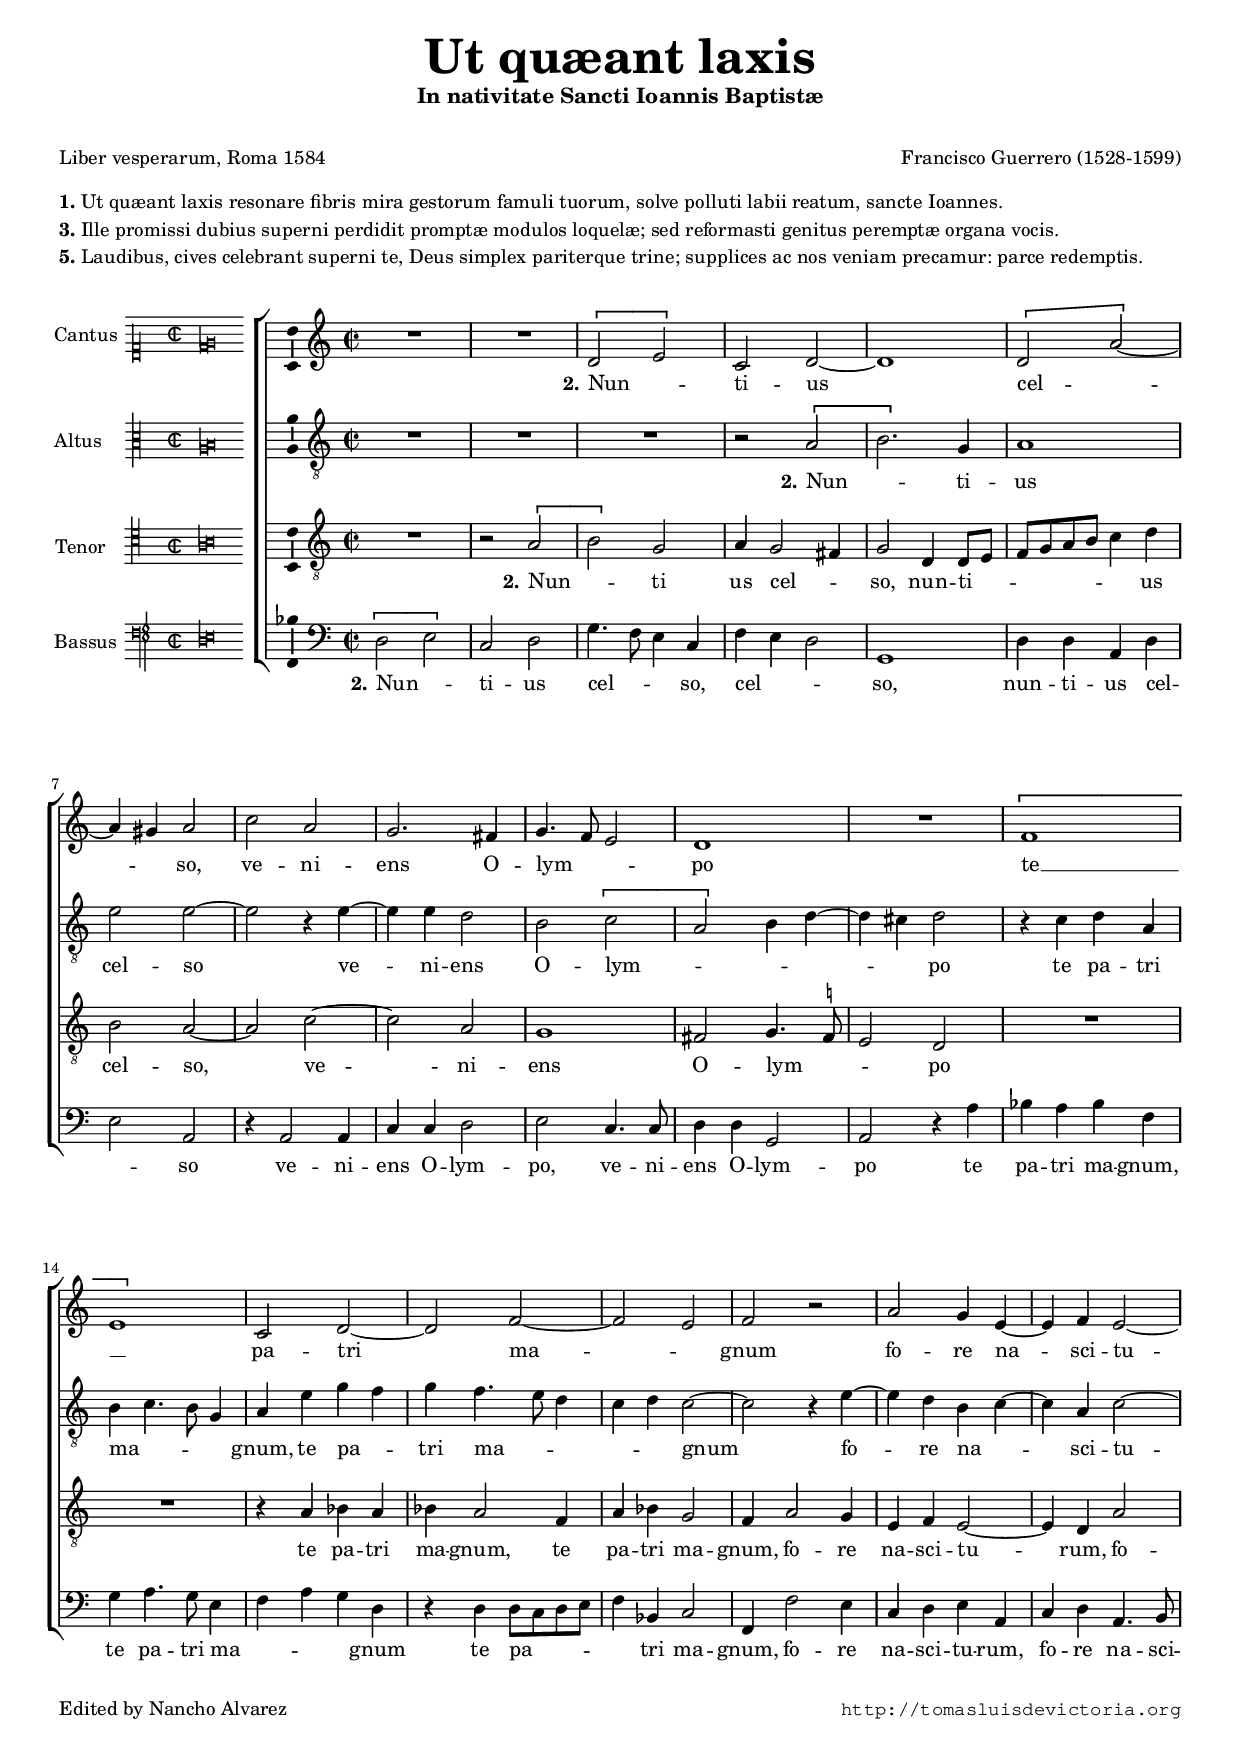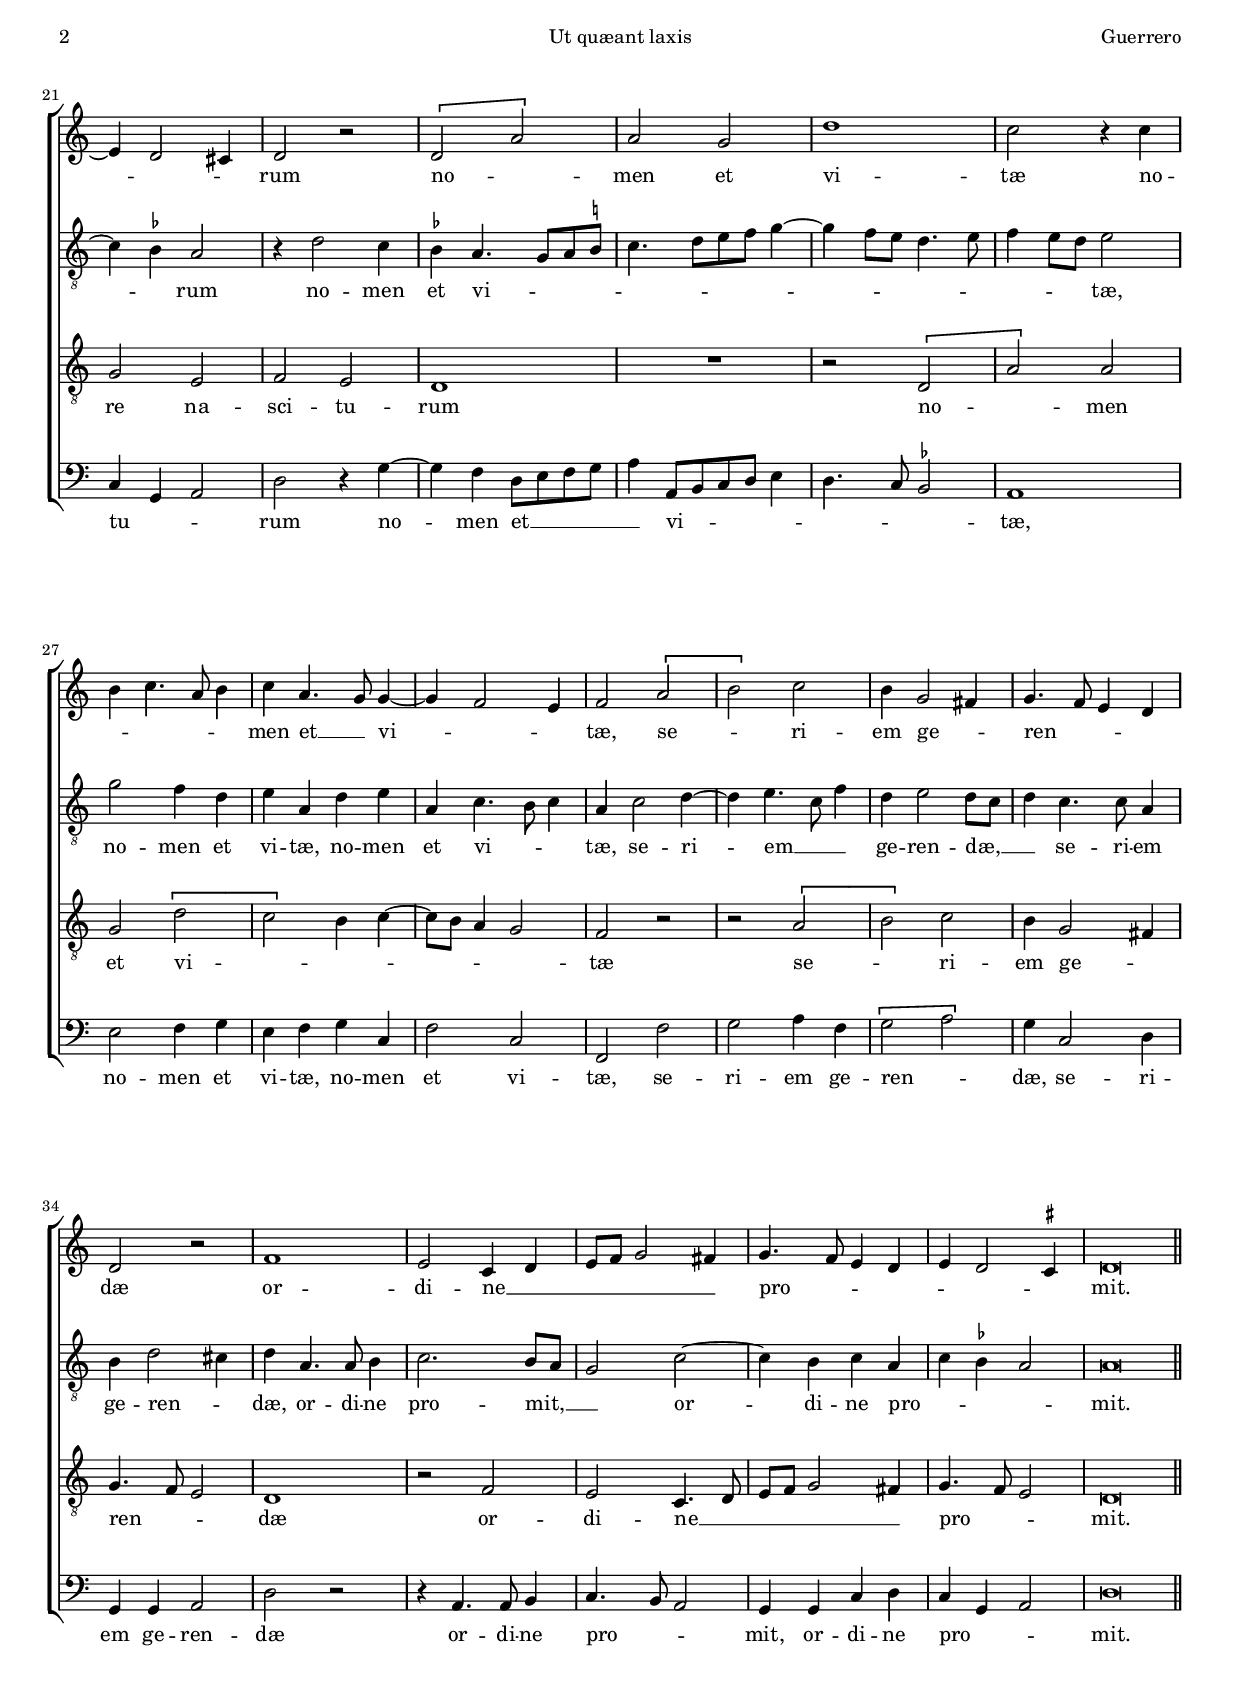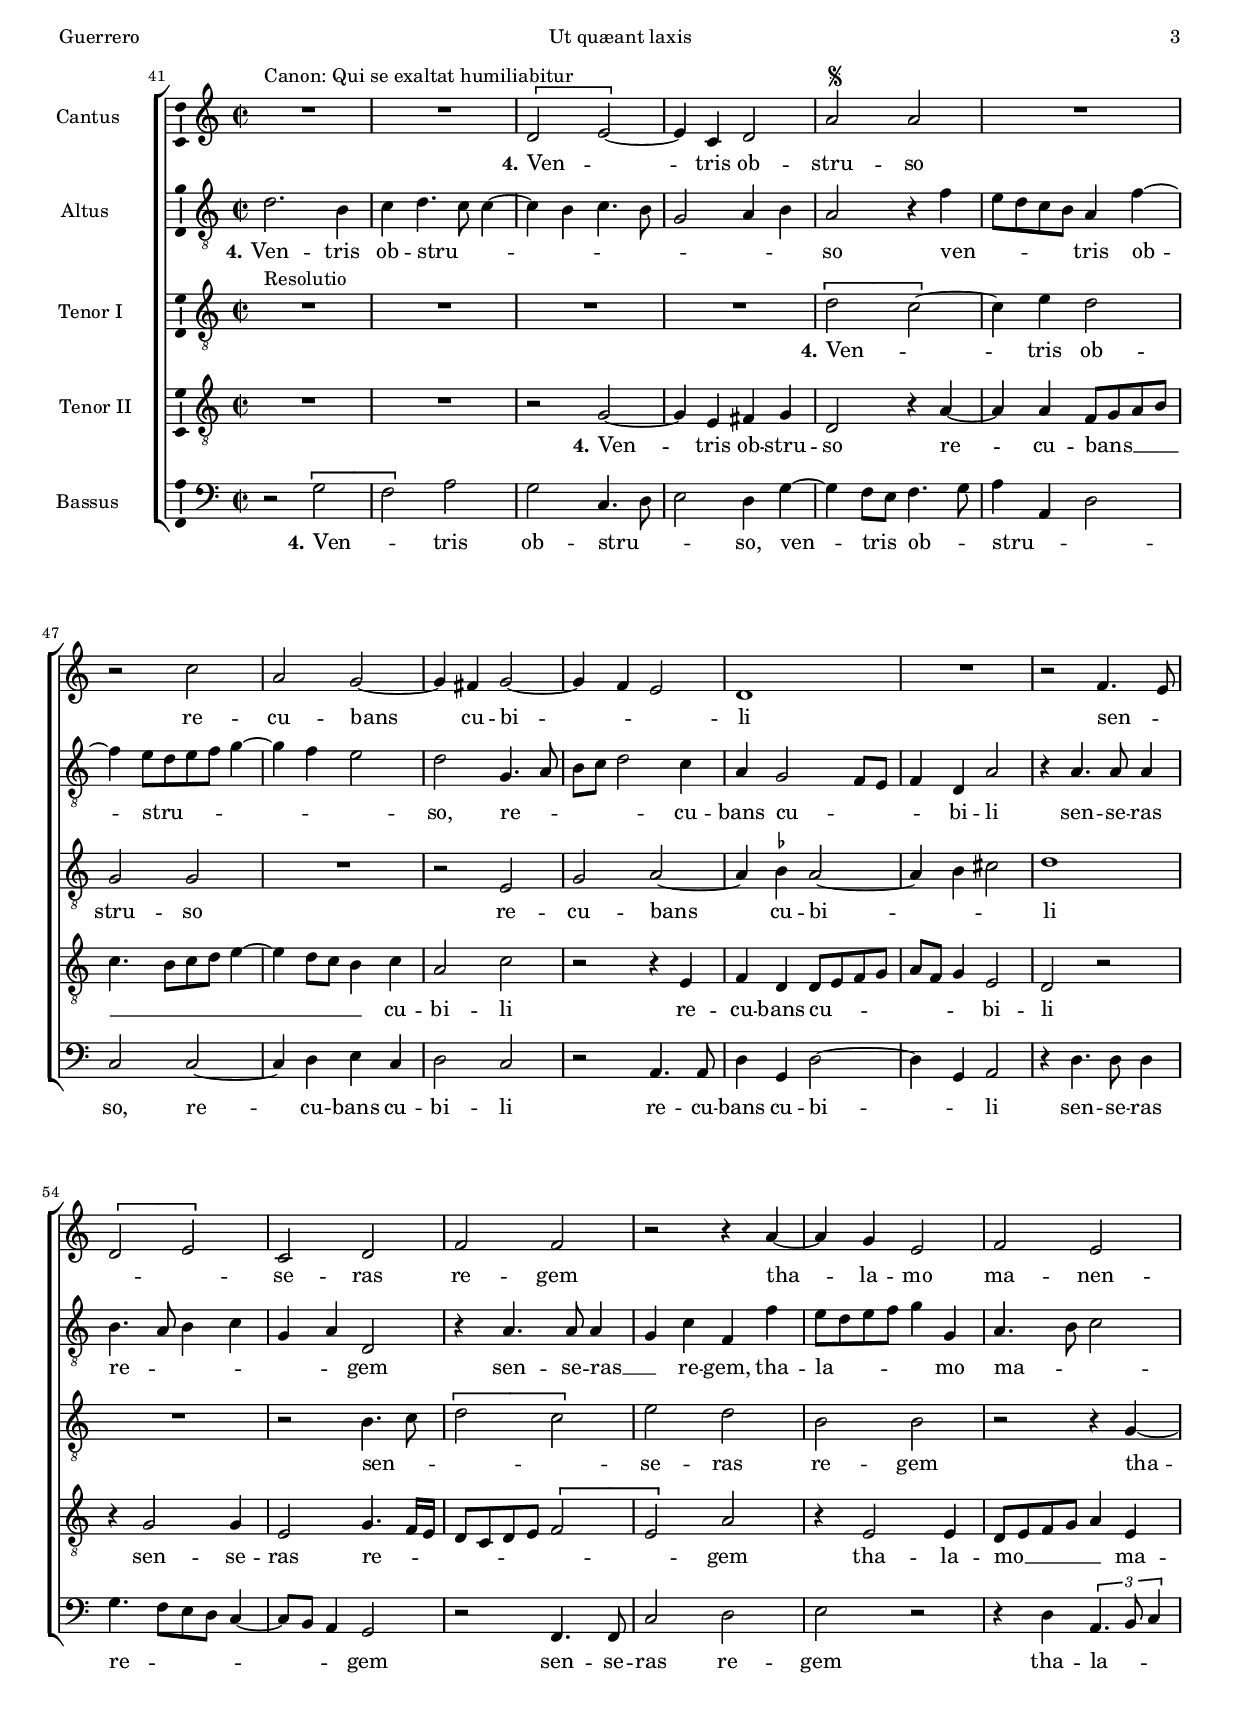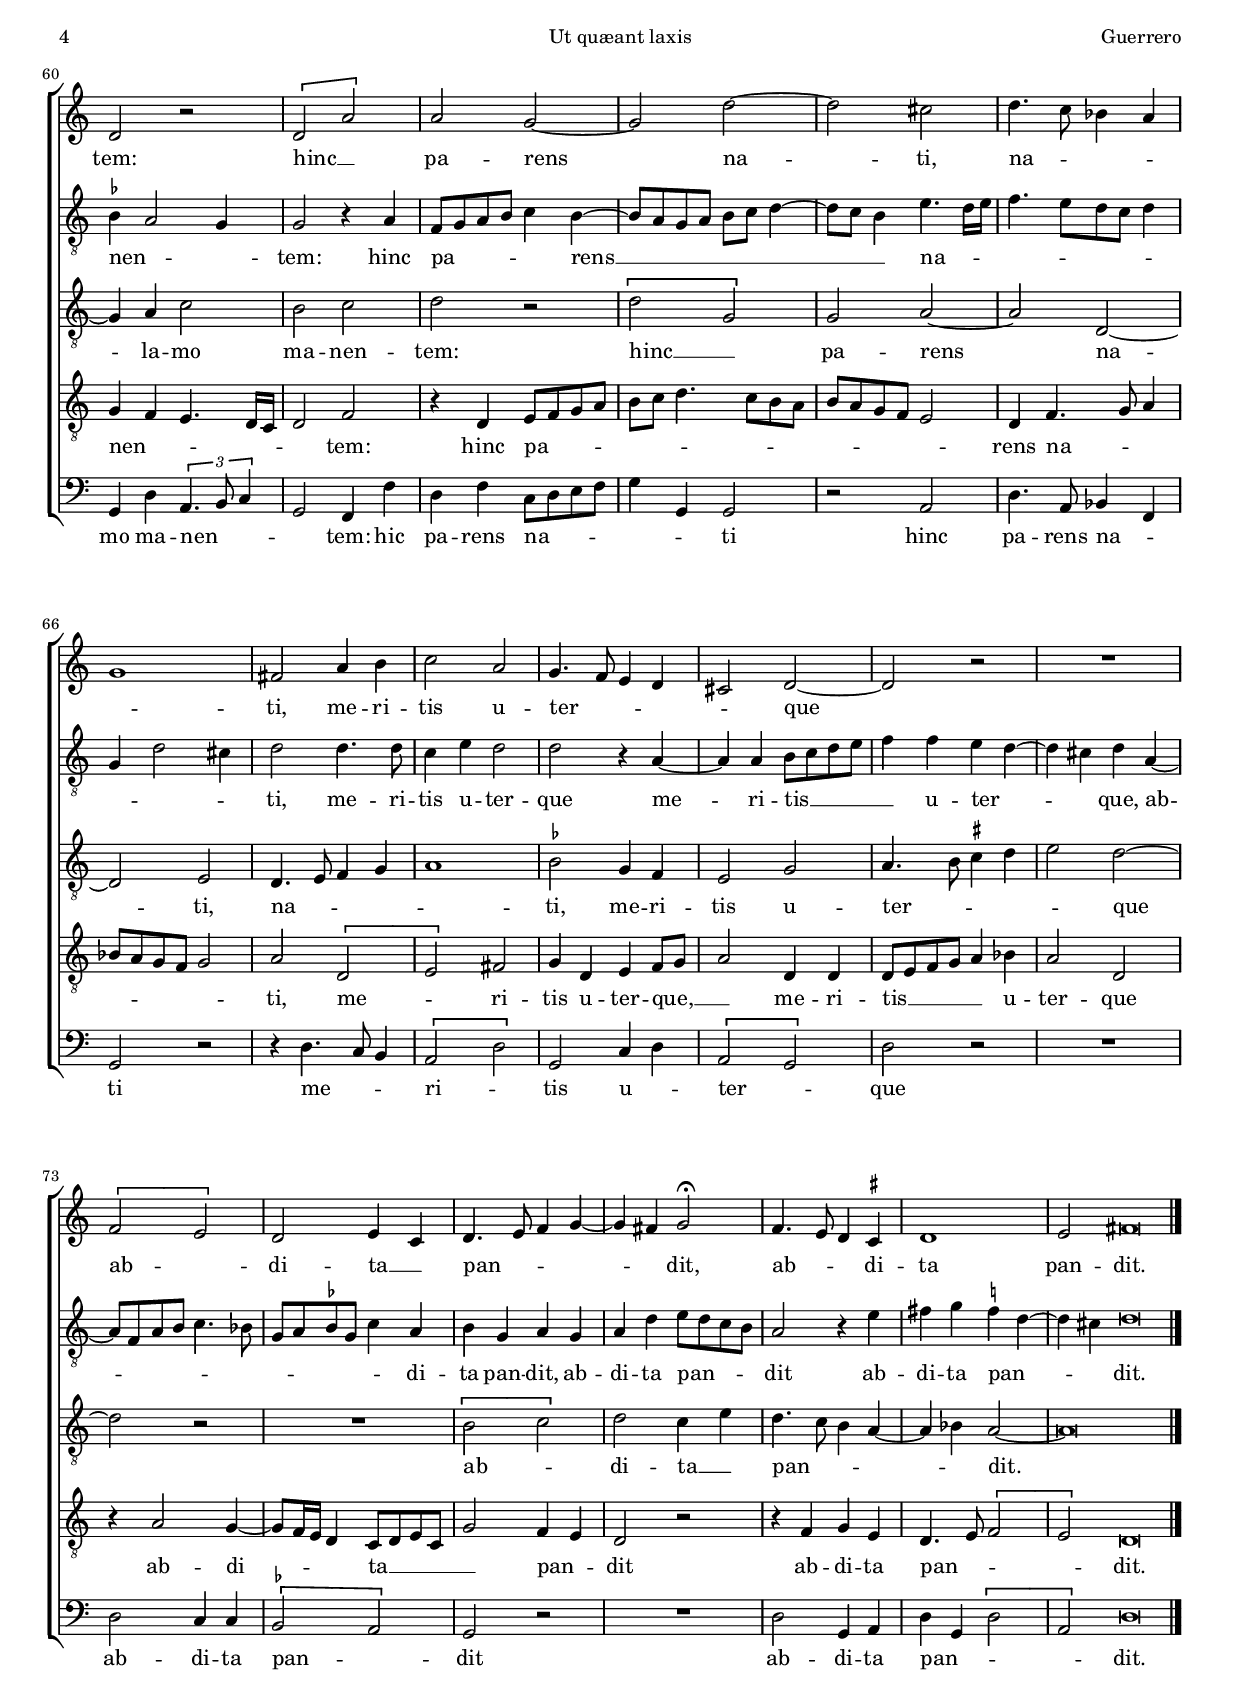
\version "2.18.0"

#(set-default-paper-size "a4")
#(set-global-staff-size 16.6)
#(ly:set-option 'point-and-click #f)
%mobile -s14.5 -i3.0

italicas=\override LyricText.font-shape = #'italic
rectas=\override LyricText.font-shape = #'upright
ss=\once \set suggestAccidentals = ##t
incipitwidth = 20

htitle="Ut quæant laxis"
hcomposer="Guerrero"

\header {
	title=\markup{\fontsize #4 "Ut quæant laxis"}
	subtitle="In nativitate Sancti Ioannis Baptistæ"
	subsubtitle=\markup{\null \vspace #1 }
	composer="Francisco Guerrero (1528-1599)"
        pdfauthor=\composer
	poet=\markup{"Liber vesperarum, Roma 1584"}
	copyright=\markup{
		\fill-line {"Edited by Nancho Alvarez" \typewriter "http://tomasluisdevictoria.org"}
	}
%	tagline=""
}

%tablet \markup {\null \vspace #8 }

\markup{"  "}
\markup{"  "}
\markup{"  "}
\markup{
\line{\bold "1." "Ut quæant laxis resonare fibris mira gestorum famuli tuorum, solve polluti labii reatum, sancte Ioannes."}} 
\markup{"  "}
\markup{
\line{\bold "3." "Ille promissi dubius superni perdidit promptæ modulos loquelæ; sed reformasti genitus peremptæ organa vocis."}}
\markup{"  "}
\markup{
\line{\bold "5." "Laudibus, cives celebrant superni te, Deus simplex pariterque trine; supplices ac nos veniam precamur: parce redemptis."}}
\markup{" "}
\markup{"  "}

%tablet \pageBreak

global={\key c \major \time 2/2 \skip 1*40 \bar "||" }

cantus=\relative c'{
	R1*2
	\[d2 e\]
	c d ~
	d1
	\[d2 a' ~ \]
	a4 gis a2
	c a
	g2. fis4
	g4. f8 e2
	d1
	R1
	\[f1
	e\]
	c2 d ~
	d f ~
	f e
	f r
	a g4 e ~
	e f e2 ~
	e4 d2 cis4
	d2 r
	\[d a'\]
	a g
	d'1
	c2 r4 c
	b c4. a8 b4
	c a4. g8 g4 ~
	g f2 e4
	f2 \[a
	b\] c
	b4 g2 fis4
	g4. f8 e4 d
	d2 r
	f1
	e2 c4 d
	e8 f g2 fis4
	g4. f8 e4 d
	e d2 \ss cis4 
	d\breve*1/2
}

altus=\relative c'{
	R1*3
	r2 \[a
	b2.\] g4
	a1
	e'2 e ~
	e r4 e ~
	e4 e d2
	b \[c
	a\] b4 d ~
	d cis d2
	r4 c d a
	b c4. b8 g4
	a e' g f
	g f4. e8 d4
	c d c2 ~
	c2 r4 e ~
	e d b c ~
	c a c2 ~
	c4 \ss bes a2
	r4 d2 c4
	\ss bes a4. g8 a \ss b
	c4. d8[ e f] g4 ~
	g f8 e d4. e8
	f4 e8 d e2
	g2 f4 d
	e a, d e
	a, c4. b8 c4
	a c 2d4 ~
	d e4. c8 f4
	d e2 d8 c
	d4 c4. c8 a4
	b d2 cis4
	d a4. a8 b4
	c2. b8 a
	g2 c ~
	c4 b c a
	c \ss bes a2
	a\breve*1/2
}

tenor=\relative c'{
	R1
	r2 \[a
	b\] g
	a4 g2 fis4
	g2 d4 d8 e
	f g a b c4 d
	b2 a ~
	a c ~
	c a
	g1
	fis2 g4. \ss f8
	e2 d
	R1*2
	r4 a' bes a
	bes a2 f4
	a bes g2
	f4 a2 g4
	e f e2 ~
	e4 d a'2 
	g2 e
	f e
	d1
	R1
	r2 \[d 
	a'\] a
	g \[d'
	c\] b4 c ~
	c8 b a4 g2
	f r
	r \[a
	b\] c
	b4 g2 fis4
	g4. f8 e2
	d1
	r2 f
	e c4. d8 
	e f g2 fis4
	g4. f8 e2
	d\breve*1/2
}

bassus=\relative c{
	\[d2 e\]
	c d
	g4. f8 e4 c
	f e d2
	g,1
	d'4 d a d
	e2 a,
	r4 a2 a4
	c c d2
	e c4. c8 
	d4 d g,2
	a r4 a'
	bes a bes f
	g a4. g8 e4
	f a g d
	r4 d d8 c d e
	f4 bes, c2
	f,4 f'2 e4
	c d e a, 
	c d a4. b8
	c4 g a2
	d2 r4 g ~
	g f d8 e f g 
	a4 a,8[ b c d] e4
	d4. c8 \ss bes2
	a1
	e'2 f4 g
	e f g c,
	f2 c
	f, f'
	g a4 f
	\[g2 a\]
	g4 c,2 d4
	g,4 g a2
	d r
	r4 a4. a8 b4
	c4. b8 a2
	g4 g c d
	c g a2
	d\breve*1/2
}

textocantus=\lyricmode{
\set stanza = "2."
Nun -- _ ti -- us cel -- _ _ so, ve -- ni -- ens O -- lym -- _ _ po
te __ _ pa -- tri ma -- _ gnum
fo -- re na -- sci -- tu -- _ _ rum
no -- _ men et vi -- tæ
no -- _ _ _ _ men et __ _ vi -- _ _ tæ,
se -- _ ri -- em ge -- _ ren -- _ _ _ dæ
or -- di -- ne __ _ _ _ _ _ pro -- _ _ _ _ _ _ mit.
}

textoaltus=\lyricmode{
\set stanza = "2."
Nun -- _ ti -- us cel -- so
ve -- ni -- ens O -- lym -- _ _ _ _ po
te pa -- tri ma -- _ _ _ gnum,
te pa -- _ tri ma -- _ _ _ _ gnum
fo -- re na -- _ sci -- tu -- _ rum
no -- men et vi -- _ _ _ _ _ _ _ _ _ _ _ _ _ _ _ tæ,
no -- men et vi -- tæ,
no -- men et vi -- _ _ tæ,
se -- ri -- em __ _ _ ge -- ren -- dæ, __ _ _ 
se -- ri -- em ge -- ren -- _ dæ,
or -- di -- ne pro -- mit, __ _ _ 
or -- di -- ne pro -- _ _ _ mit.
}

textotenor=\lyricmode{
\set stanza = "2."
Nun -- _ ti us cel -- _ so,
nun -- ti -- _ _ _ _ _ _ us cel -- so,
ve -- ni -- ens O -- lym -- _ _ po
te pa -- tri ma -- gnum,
te pa -- tri ma -- gnum,
fo -- re na -- sci -- tu -- rum,
fo -- re na -- sci -- tu -- rum
no -- _ men et vi -- _ _ _ _ _ _ tæ
se -- _ ri -- em ge -- _ ren -- _ _ dæ
or -- di -- ne __ _ _ _ _ _ pro -- _ _ mit.
}

textobassus=\lyricmode{
\set stanza = "2."
Nun -- _ ti -- us cel -- _ _ so,
cel -- _ _ so,
nun -- ti -- us cel -- _ so
ve -- ni -- ens O -- lym -- po,
ve -- ni -- ens O -- lym -- po
te pa -- tri ma -- gnum,
te pa -- tri ma -- _ _ _ gnum
te pa -- _ _ _ _ tri ma -- gnum,
fo -- re na -- sci -- tu -- rum,
fo -- re na -- sci -- tu -- _ _ rum
no -- men et __ _ _ _ _ vi -- _ _ _ _ _ _ _ tæ,
no -- men et vi -- tæ,
no -- men et vi -- tæ,
se -- ri -- em ge -- ren -- _ dæ,
se -- ri -- em ge -- ren -- dæ
or -- di -- ne pro -- _ _ mit,
or -- di -- ne pro -- _ _ mit.
}

incipitcantus=\markup{
	\score{
		{ 
		\set Staff.instrumentName="Cantus "
		\override NoteHead.style = #'neomensural
		\override Rest.style = #'neomensural
		\override Staff.TimeSignature.style = #'neomensural
		\cadenzaOn 
		\clef "petrucci-c1"
		\key c \major
		\time 2/2
		\[d'1 e'\]
		} 
	\layout {
		\context {\Voice
			\remove Ligature_bracket_engraver
			\consists Mensural_ligature_engraver
		}
		line-width=\incipitwidth
		indent = 0
	}
	}
}

incipitaltus=\markup{
	\score{
		{ 
		\set Staff.instrumentName="Altus    "
		\override NoteHead.style = #'neomensural
		\override Rest.style = #'neomensural
		\override Staff.TimeSignature.style = #'neomensural
		\cadenzaOn 
		\clef "petrucci-c3"
		\key c \major
		\time 2/2
		\[a1 b\]
		} 
	\layout {
		\context {\Voice
			\remove Ligature_bracket_engraver
			\consists Mensural_ligature_engraver
		}
		line-width=\incipitwidth
		indent = 0
	}
	}
}

incipittenor=\markup{
	\score{
		{ 
		\set Staff.instrumentName="Tenor   "
		\override NoteHead.style = #'neomensural 
		\override Rest.style = #'neomensural
		\override Staff.TimeSignature.style = #'neomensural
		\cadenzaOn 
		\clef "petrucci-c4"
		\key c \major
		\time 2/2
		\[a1 b\]
		} 
	\layout {
		\context {\Voice
			\remove Ligature_bracket_engraver
			\consists Mensural_ligature_engraver
		}
		line-width=\incipitwidth
		indent=0
	}
	}
}

incipitbassus=\markup{
	\score{
		{ 
		\set Staff.instrumentName="Bassus "
		\override NoteHead.style = #'neomensural 
		\override Rest.style = #'neomensural
		\override Staff.TimeSignature.style = #'neomensural
		\cadenzaOn 
		\clef "petrucci-f4"
		\key c \major
		\time 2/2
		\[d1 e\]
		} 
	\layout {
		\context {\Voice
			\remove Ligature_bracket_engraver
			\consists Mensural_ligature_engraver
		}
		line-width=\incipitwidth
		indent=0
	}
	}
}



\score {\transpose c' c'{
\new ChoirStaff<<

	\new Staff <<\global
	\new Voice="v1" {
		\set Staff.instrumentName=\incipitcantus
		\clef "treble"
		\cantus }
	\new Lyrics \lyricsto "v1" {\textocantus }
	>>

	\new Staff <<\global
	\new Voice="v2" {
		\set Staff.instrumentName=\incipitaltus
		\clef "G_8"
		\altus }
	\new Lyrics \lyricsto "v2" {\textoaltus }
	>>
	
	\new Staff <<\global
	\new Voice="v3" {
		\set Staff.instrumentName=\incipittenor
		\clef "G_8"
		\tenor }
	\new Lyrics \lyricsto "v3" {\textotenor }
	>>

	\new Staff <<\global
	\new Voice="v4" {
		\set Staff.instrumentName=\incipitbassus
		\clef "bass"
		\bassus }
	\new Lyrics \lyricsto "v4" {\textobassus }
	>>
	
>>

	}%transpose

\layout{ 
	\context {\Lyrics 
		\override VerticalAxisGroup.minimum-Y-extent = #'(-0.0 . 0.0) 
		%\override LyricText.font-size = #1.2
		\override LyricHyphen.minimum-distance = #0.33
	}
	\context {\Score 
		\override BarNumber.padding = #2 
	}
	\context {\Voice 
		%melismaBusyProperties = #'() 
	}
	%\context { \Staff \RemoveEmptyStaves }
	\context {\Staff 
		\override VerticalAxisGroup.staff-staff-spacing =
			#'((basic-distance . 11) (minimum-distance . 0) (padding . 1))
		\consists Ambitus_engraver 
		\override LigatureBracket.padding = #1
	}
}

%\midi {}

}

%%%%%%%%%%%%%%%%%%%%%%%%%%%%%%%%%%%%%%%%%%%%%%%%%%%%%%%%%%%%%%%%%%%%%%%
global={\key c \major \time 2/2 \skip 1*39 \bar "|." }


cantus=\relative c'{
	\set Score.currentBarNumber = #41 \bar ""
	\once \override TextScript.padding = #1.2
	s4*0^\markup{"Canon: Qui se exaltat humiliabitur"}
	R1*2
	\[d2 e ~ \]
	e4 c d2
	a'2^\markup{\hspace #1 \smaller \smaller \musicglyph #"scripts.segno"} a
	R1
	r2 c
	a g ~
	g4 fis g2 ~
	g4 f e2
	d1
	R1
	r2 f4. e8 
	\[d2 e\]
	c d
	f f
	r2 r4 a ~
	a g e2
	f e
	d r
	\[d a'\]
	a g ~
	g d' ~
	d cis
	d4. c8 bes4 a
	g1
	fis2 a4 b
	c2 a
	g4. f8 e4 d
	cis2 d ~
	d r
	R1
	\[f2 e\]
	d e4 c
	d4. e8 f4 g ~
	g fis g2^\markup{\hspace #1 \smaller \smaller \musicglyph #"scripts.ufermata"}
	f4. e8 d4 \ss cis4
	d1
	e2 fis\breve*1/4
}

altus=\relative c'{
	d2. b4
	c d4. c8 c4 ~
	c b c4. b8
	g2 a4 b
	a2 r4 f'
	e8 d c b a4 f' ~
	f e8[ d e f] g4 ~
	g f e2
	d2 g,4. a8
	b c d2 c4
	a g2 f8 e
	f4 d a'2
	r4 a4. a8 a4
	b4. a8 b4 c
	g a d,2
	r4 a'4. a8 a4
	g c f, f'
	e8 d e f g4 g,
	a4. b8 c2
	\ss bes4 a2 g4
	g2 r4 a
	f8 g a b c4 b ~
	b8 a g a b c d4 ~
	d8 c b4 e4. d16 e
	f4. e8[ d c] d4
	g, d'2 cis4
	d2 d4. d8
	c4 e d2
	d2 r4 a ~ 
	a4 a b8 c d e
	f4 f e d ~
	d cis d a ~
	a8 f a b c4. bes8
	g8 a \ss bes g c4 a
	b4 g a g
	a d e8 d c b
	a2 r4 e'
	fis g \ss f d ~
	d cis d\breve*1/4
}

tenor=\relative c'{
	\once \override TextScript.padding = #1.0
	s4*0^\markup{"Resolutio"}
        R1*4
	\[d2 c ~ \]
	c4 e d2
	g, g
	R1
	r2 e
	g a ~
	a4 \ss bes a2 ~
	a4 b cis2
	d1
	R1
	r2 b4. c8
	\[d2 c\]
	e d
	b b
	r2 r4 g ~
	g4 a c2
	b2 c
	d r
	\[d2 g,\]
	g a ~
	a d, ~
	d e
	d4. e8 f4 g
	a1
	\ss bes2 g4 f
	e2 g
	a4. b8 \ss cis4 d
	e2 d ~
	d2 r
	R1
	\[b2 c\]
	d c4 e
	d4. c8 b4 a ~
	a bes a2 ~
	a\breve*1/2
}

tenordos=\relative c'{
	R1*2
	r2 g ~
	g4 e fis g
	d2 r4 a' ~
	a a f8 g a b
	c4. b8[ c d] e4 ~
	e d8 c b4 c
	a2 c
	r2 r4 e,
	f d d8 e f g
	a f g4 e2
	d2 r
	r4 g2 g4
	e2 g4. f16 e
	d8 c d e \[f2
	e\] a
	r4 e2 e4
	d8 e f g a4 e
	g f e4. d16 c
	d2 f
	r4 d e8 f g a
	b c d4. c8 b a
	b a g f e2
	d4 f4. g8 a4
	bes8 a g f g2
	a \[d,
	e\] fis
	g4 d e f8 g
	a2 d,4 d
	d8 e f g a4 bes
	a2 d,
	r4 a'2 g4 ~
	g8 f16 e d4 c8 d e c
	g'2 f4 e
	d2 r
	r4 f g e
	d4. e8 \[f2
	e\] d\breve*1/4
}

bassus=\relative c'{
	r2 \[g
	f\] a
	g c,4. d8
	e2 d4 g ~
	g f8 e f4. g8
	a4 a, d2
	c c ~
	c4 d e c
	d2 c
	r2 a4. a8
	d4 g, d'2 ~
	d4 g, a2
	r4 d4. d8 d4
	g4. f8[ e d] c4 ~
	c8 b a4 g2
	r2 f4. f8
	c'2 d
	e r
	r4 d \tuplet 3/2{a4. b8 c4}
	g4 d' \tuplet 3/2{a4. b8 c4}
	g2 f4 f'
	d f c8 d e f
	g4 g, g2
	r2 a
	d4. a8 bes4 f
	g2 r
	r4 d'4. c8 b4
	\[a2 d\]
	g,2 c4 d
	\[a2 g\]
	d'2 r
	R1
	d2 c4 c
	\[\ss bes2 a\]
	g2 r
	R1
	d'2 g,4 a
	d g, \[d'2
	a\] d\breve*1/4
}

textocantus=\lyricmode{
\set stanza = "4."
Ven -- _ tris ob -- stru -- so
re -- cu -- bans cu -- bi -- _ _ li
sen -- _ _ _ se -- ras re -- gem 
tha -- la -- mo ma -- nen -- tem:
hinc __ _ pa -- rens na -- ti,
na -- _ _ _ _ ti,
me -- ri -- tis u -- ter -- _ _ _ _ que
ab -- _ di -- ta __ _ pan -- _ _ _ _ dit,
ab -- _ _ di -- ta pan -- dit.
}

textoaltus=\lyricmode{
\set stanza = "4."
Ven -- tris ob -- stru -- _ _ _ _ _ _ _ _ so
ven -- _ _ _ _ tris ob -- stru -- _ _ _ _ _ _ so,
re -- _ _ _ _ cu -- bans cu -- _ _ _ bi -- li
sen -- se -- ras re -- _ _ _ _ _ gem
sen -- se -- ras __ _ re -- gem,
tha -- la -- _ _ _ _ mo ma -- _ _ nen -- _ _ tem:
hinc pa -- _ _ _ _ rens __ _ _ _ _ _ _ _ _ na -- _ _ _ _ _ _ _ _ _ _ ti,
me -- ri -- tis u -- ter -- que
me -- ri -- tis __ _ _ _ _ u -- ter -- _ _ que,
ab -- _ _ _ _ _ _ _ _ _ _ di -- ta pan -- dit,
ab -- di -- ta pan -- _ _ _ dit
ab -- di -- ta pan -- _ _ dit.
}

textotenor=\lyricmode{
\set stanza = "4."
Ven -- _ tris ob -- stru -- so
re -- cu -- bans cu -- bi -- _ _ li
sen -- _ _ _ se -- ras re -- gem 
tha -- la -- mo ma -- nen -- tem:
hinc __ _ pa -- rens na -- ti,
na -- _ _ _ _ ti,
me -- ri -- tis u -- ter -- _ _ _ _ que
ab -- _ di -- ta __ _ pan -- _ _ _ _ dit.
}

textotenordos=\lyricmode{
\set stanza = "4."
Ven -- tris ob -- stru -- so
re -- cu -- bans __ _ _ _ _ _ _ _ _ _ _ _ cu -- bi -- li
re -- cu -- bans cu -- _ _ _ _ _ _ bi -- li
sen -- se -- ras re -- _ _ _ _ _ _ _ _ gem
tha -- la -- mo __ _ _ _ _ ma -- nen -- _ _ _ _ _ tem:
hinc pa -- _ _ _ _ _ _ _ _ _ _ _ _ _ _ rens na -- _ _ _ _ _ _ _ ti,
me -- _ ri -- tis u -- ter -- que, __ _ _ 
me -- ri -- tis __ _ _ _ _ u -- ter -- que
ab -- di -- _ _ _ ta __ _ _ _ _ pan -- _ dit
ab -- di -- ta pan -- _ _ _ dit.
}

textobassus=\lyricmode{
\set stanza = "4."
Ven -- _ tris ob -- stru -- _ _ so,
ven -- tris _ ob -- _ stru -- _ _ so,
re -- cu -- bans cu -- bi -- li
re -- cu -- bans cu -- bi -- _ li
sen -- se -- ras re -- _ _ _ _ _ _ gem
sen -- se -- ras re -- gem
tha -- la -- _ _ mo ma -- nen -- _ _ _ tem:
hic pa -- rens na -- _ _ _ _ _ ti
hinc pa -- rens na -- _ ti
me -- _ _ ri -- _ tis u -- _ ter -- _ que
ab -- di -- ta pan -- _ dit
ab -- di -- ta pan -- _ _ _ dit.
}


\score {\transpose c' c'{
\new ChoirStaff<<

	\new Staff <<\global
	\new Voice="v1" {
		\set Staff.instrumentName="Cantus    "
		\clef "treble"
		\cantus }
	\new Lyrics \lyricsto "v1" {\textocantus }
	>>

	\new Staff <<\global
	\new Voice="v2" {
		\set Staff.instrumentName="Altus     "
		\clef "G_8"
		\altus }
	\new Lyrics \lyricsto "v2" {\textoaltus }
	>>
	
	\new Staff <<\global
	\new Voice="v3" {
		\set Staff.instrumentName="Tenor I   "
		\clef "G_8"
		\tenor }
	\new Lyrics \lyricsto "v3" {\textotenor }
	>>

	\new Staff <<\global
	\new Voice="v5" {
		\set Staff.instrumentName="Tenor II "
		\clef "G_8"
		\tenordos }
	\new Lyrics \lyricsto "v5" {\textotenordos }
	>>

	\new Staff <<\global
	\new Voice="v4" {
		\set Staff.instrumentName="Bassus    "
		\clef "bass"
		\bassus }
	\new Lyrics \lyricsto "v4" {\textobassus }
	>>
	
>>

	}%transpose

\layout{ 
        indent = 1.8\cm
	\context {\Lyrics 
		\override VerticalAxisGroup.staff-affinity = #UP
		\override VerticalAxisGroup.nonstaff-relatedstaff-spacing =
			#'((basic-distance . 0) (minimum-distance . 0) (padding . 1))
		\override LyricText.font-size = #1.2
		\override LyricHyphen.minimum-distance = #0.5
	}
	\context {\Score 
		tempoHideNote = ##t
		\override BarNumber.padding = #2 
	}
	\context {\Voice 
		%melismaBusyProperties = #'()
		%autoBeaming = ##f
	}
	\context {\Staff 
                %\RemoveEmptyStaves
                %\override VerticalAxisGroup.remove-first = ##t
		\override VerticalAxisGroup.staff-staff-spacing =
			#'((basic-distance . 11) (minimum-distance . 0) (padding . 1))
		\consists Ambitus_engraver 
		\override LigatureBracket.padding = #1
	}
}

%\midi { \mtempo }

}


\paper{
	evenHeaderMarkup=\markup  \fill-line { \fromproperty #'page:page-number-string \htitle \hcomposer }
	oddHeaderMarkup= \markup  \fill-line { \on-the-fly #not-first-page \hcomposer \on-the-fly #not-first-page \htitle \on-the-fly #not-first-page \fromproperty #'page:page-number-string }
	%system-count=20
	%page-count = 5
	systems-per-page = 3
        ragged-last-bottom = ##f
	indent=3.5\cm
	system-system-spacing =
	#'((basic-distance . 20) (minimum-distance . 0) (padding . 5))
	top-system-spacing = % header
	#'((basic-distance . 10) (minimum-distance . 0) (padding . 0))
	last-bottom-spacing = % footer
	#'((basic-distance . 12) (minimum-distance . 0) (padding . 0))
	markup-system-spacing.padding = #1.5
}
